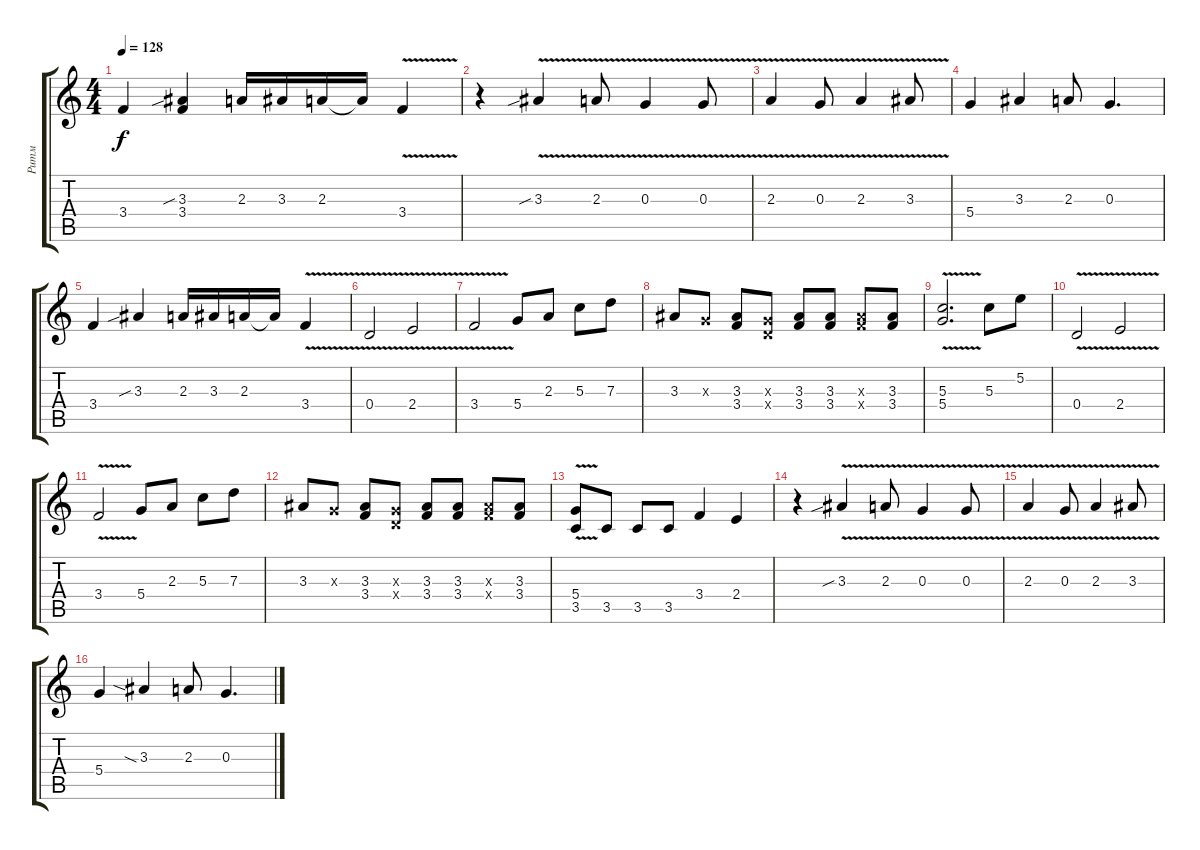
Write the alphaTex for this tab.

\track ("Ритм" "Ритм") {instrument distortionguitar}
\staff {score tabs}
\tuning (E4 B3 G3 D3 A2 E2) {hide}
\ts (4 4)
\tempo 128
\clef g2
\ks c
3.4.4{dy f} (3.3{sib} 3.4).4 2.3.16 3.3.16 2.3.16 2.3{t}.16 3.4{v}.4 |
r.4 3.3{v sib}.4 2.3{v}.8 0.3{v}.4 0.3{v}.8 |
2.3{v}.4 0.3{v}.8 2.3{v}.4 3.3{v}.8 |
5.4.4 3.3.4 2.3.8 0.3.4{d} |
3.4.4 3.3{sib}.4 2.3.16 3.3.16 2.3.16 2.3{t}.16 3.4{v}.4 |
0.4{v}.2 2.4{v}.2 |
3.4{v}.2 5.4.8 2.3.8 5.3.8 7.3.8 |
3.3.8 0.3{x}.8 (3.3 3.4).8 (0.3{x} 0.4{x}).8 (3.3 3.4).8 (3.3 3.4).8 (3.3{x} 3.4{x}).8 (3.3 3.4).8 |
(5.3{v} 5.4).2{d} 5.3.8 5.2.8 |
0.4{v}.2 2.4{v}.2 |
3.4{v}.2 5.4.8 2.3.8 5.3.8 7.3.8 |
3.3.8 0.3{x}.8 (3.3 3.4).8 (0.3{x} 0.4{x}).8 (3.3 3.4).8 (3.3 3.4).8 (3.3{x} 3.4{x}).8 (3.3 3.4).8 |
(5.4{v} 3.5).8 3.5.8 3.5.8 3.5.8 3.4.4 2.4.4 |
r.4 3.3{v sib}.4 2.3{v}.8 0.3{v}.4 0.3{v}.8 |
2.3{v}.4 0.3{v}.8 2.3{v}.4 3.3{v}.8 |
5.4.4 3.3{sia}.4 2.3.8 0.3.4{d}
